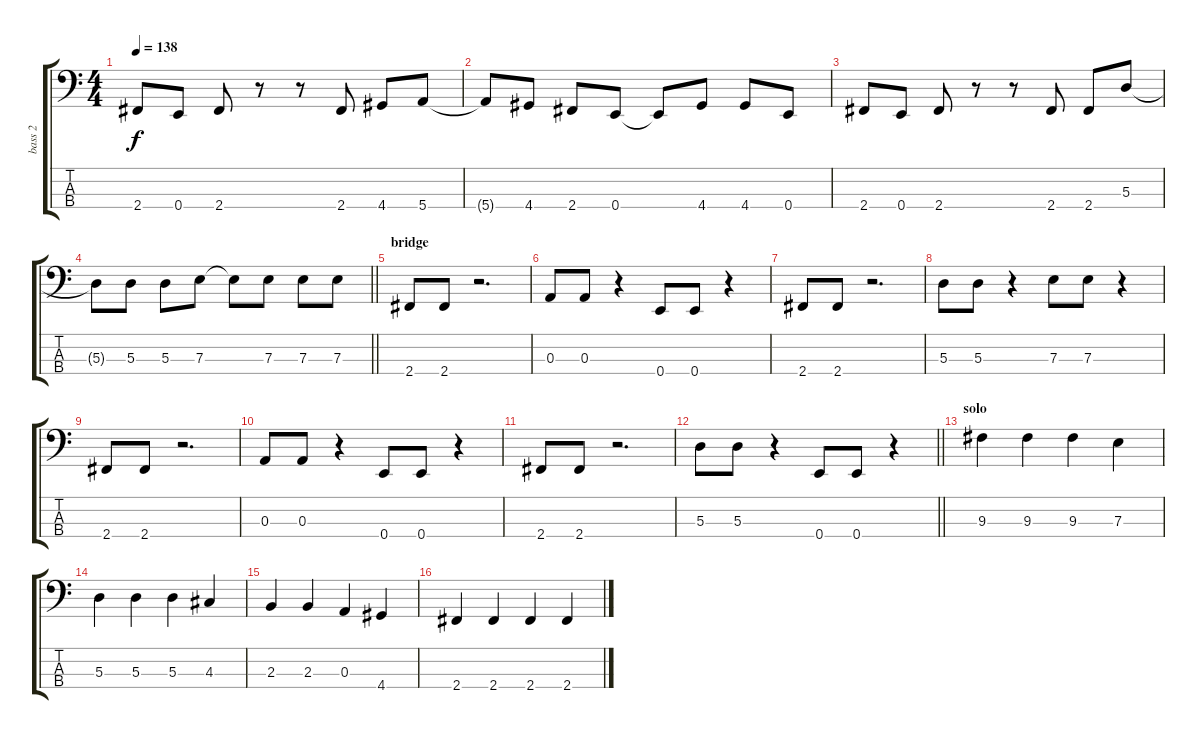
\track ("bass 2" "bass 2") {instrument electricbassfinger}
\staff {score tabs}
\tuning (G2 D2 A1 E1) {hide}
\ts (4 4)
\tempo 138
\clef f4
\ks c
2.4.8{dy f} 0.4.8 2.4.8 r.8 r.8 2.4.8 4.4.8 5.4.8 |
5.4{t}.8 4.4.8 2.4.8 0.4.8 0.4{t}.8 4.4.8 4.4.8 0.4.8 |
2.4.8 0.4.8 2.4.8 r.8 r.8 2.4.8 2.4.8 5.3.8 |
\barLineRight lightlight
5.3{t}.8 5.3.8 5.3.8 7.3.8 7.3{t}.8 7.3.8 7.3.8 7.3.8 |
\section ("" "bridge")
2.4.8 2.4.8 r.2{d} |
0.3.8 0.3.8 r.4 0.4.8 0.4.8 r.4 |
2.4.8 2.4.8 r.2{d} |
5.3.8 5.3.8 r.4 7.3.8 7.3.8 r.4 |
2.4.8 2.4.8 r.2{d} |
0.3.8 0.3.8 r.4 0.4.8 0.4.8 r.4 |
2.4.8 2.4.8 r.2{d} |
\barLineRight lightlight
5.3.8 5.3.8 r.4 0.4.8 0.4.8 r.4 |
\section ("" "solo")
9.3.4 9.3.4 9.3.4 7.3.4 |
5.3.4 5.3.4 5.3.4 4.3.4 |
2.3.4 2.3.4 0.3.4 4.4.4 |
2.4.4 2.4.4 2.4.4 2.4.4
